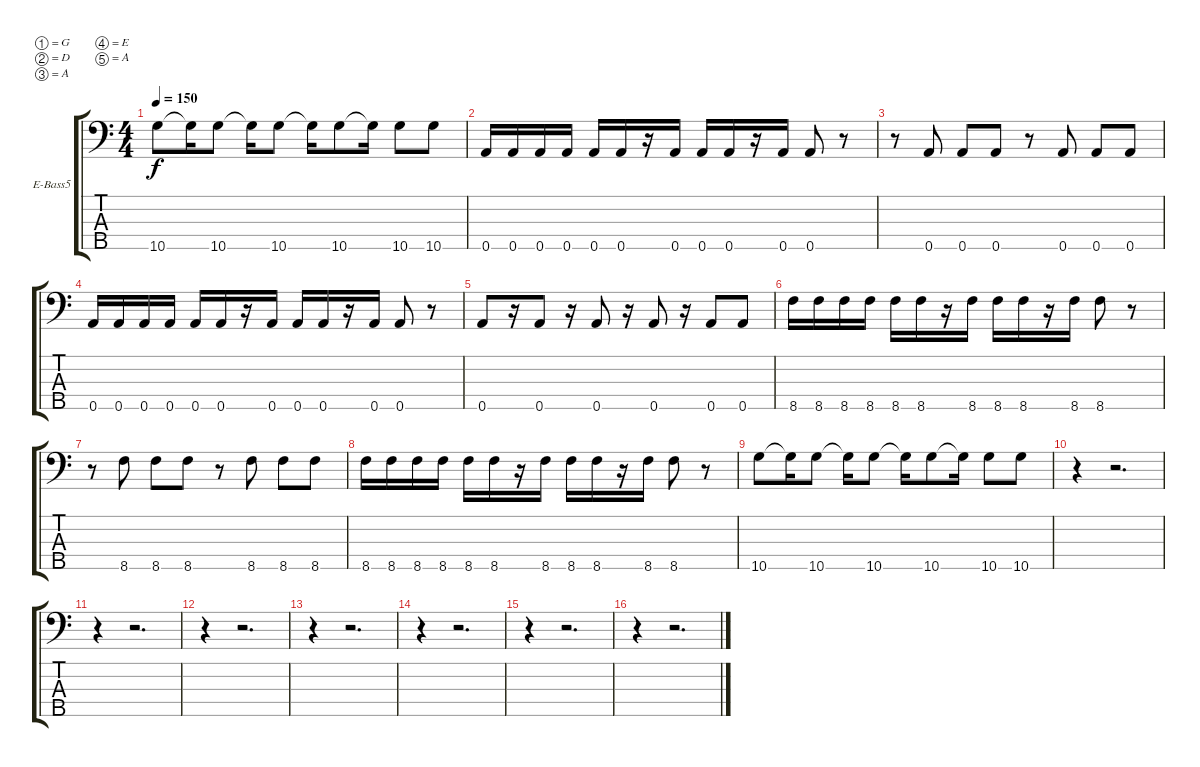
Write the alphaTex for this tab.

\bracketExtendMode groupsimilarinstruments
\firstSystemTrackNameOrientation horizontal
\otherSystemsTrackNameOrientation horizontal
\track ("JUANSE" "E-Bass5") {instrument electricbasspick}
\staff {score tabs}
\tuning (G3 D3 A2 E2 A1)
\ts (4 4)
\tempo 150
\clef f4
\ks c
10.5.8{dy f} 10.5{t}.16 10.5.8 10.5{t}.16 10.5.8 10.5{t}.16 10.5.8 10.5{t}.16 10.5.8 10.5.8 |
0.5.16 0.5.16 0.5.16 0.5.16 0.5.16 0.5.16 r.16 0.5.16 0.5.16 0.5.16 r.16 0.5.16 0.5.8 r.8 |
r.8 0.5.8 0.5.8 0.5.8 r.8 0.5.8 0.5.8 0.5.8 |
0.5.16 0.5.16 0.5.16 0.5.16 0.5.16 0.5.16 r.16 0.5.16 0.5.16 0.5.16 r.16 0.5.16 0.5.8 r.8 |
0.5.8 r.16 0.5.8 r.16 0.5.8 r.16 0.5.8 r.16 0.5.8 0.5.8 |
8.5.16 8.5.16 8.5.16 8.5.16 8.5.16 8.5.16 r.16 8.5.16 8.5.16 8.5.16 r.16 8.5.16 8.5.8 r.8 |
r.8 8.5.8 8.5.8 8.5.8 r.8 8.5.8 8.5.8 8.5.8 |
8.5.16 8.5.16 8.5.16 8.5.16 8.5.16 8.5.16 r.16 8.5.16 8.5.16 8.5.16 r.16 8.5.16 8.5.8 r.8 |
10.5.8 10.5{t}.16 10.5.8 10.5{t}.16 10.5.8 10.5{t}.16 10.5.8 10.5{t}.16 10.5.8 10.5.8 |
r.4 r.2{d} |
r.4 r.2{d} |
r.4 r.2{d} |
r.4 r.2{d} |
r.4 r.2{d} |
r.4 r.2{d} |
r.4 r.2{d}
